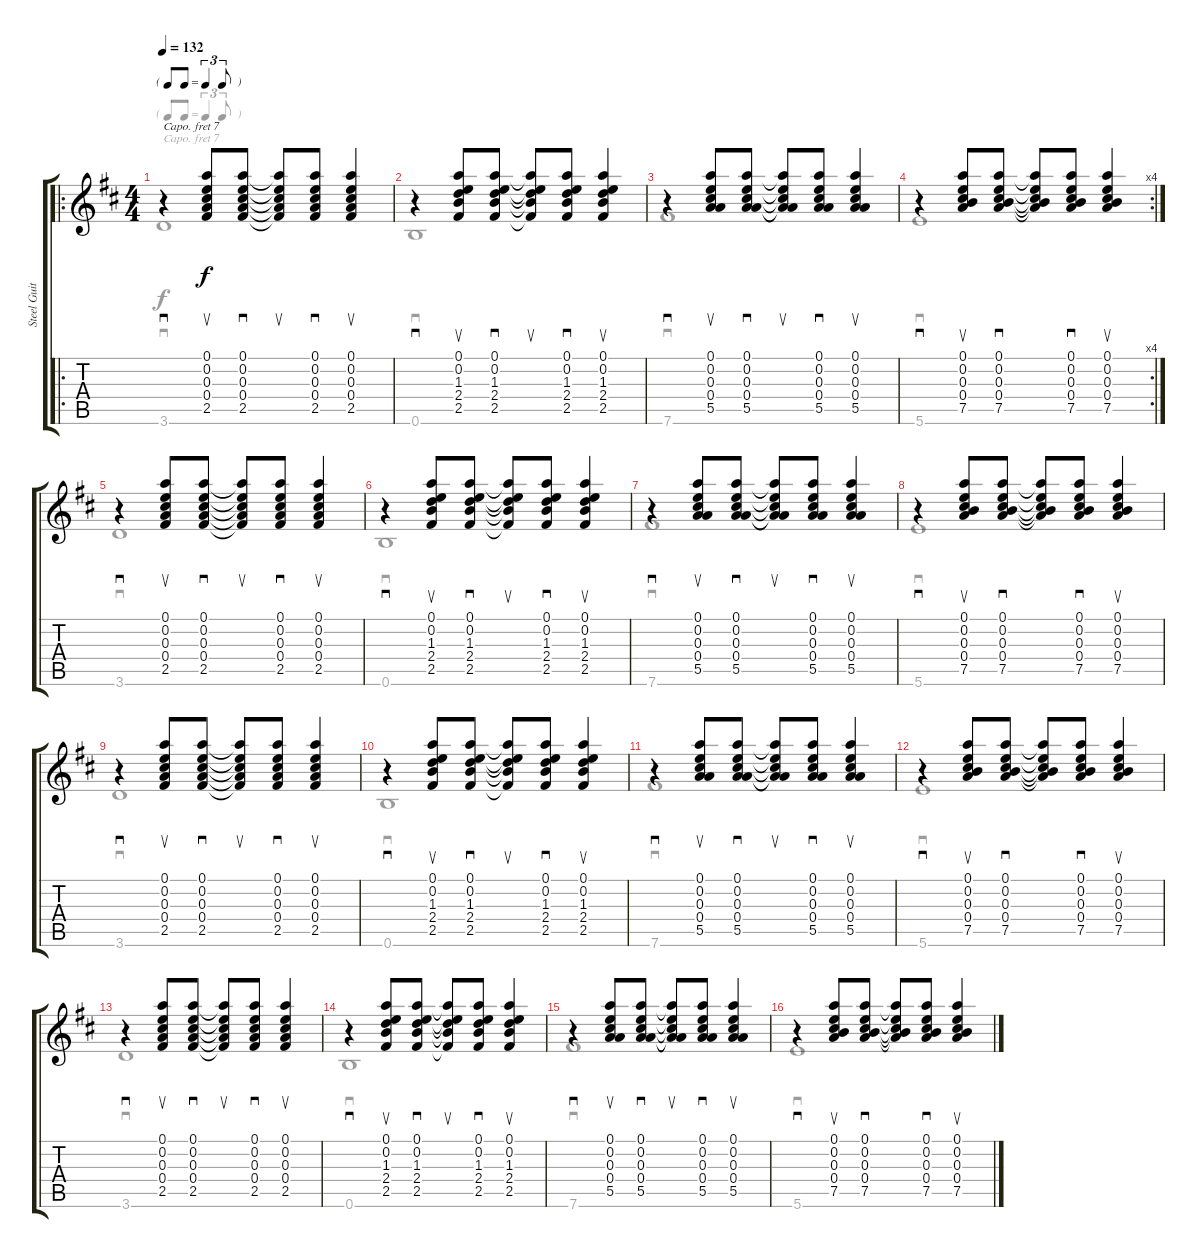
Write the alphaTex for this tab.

\track ("Steel Guitar" "Steel Guit") {instrument acousticguitarsteel}
\staff {score tabs}
\capo 7
\tuning (D4 A3 Gb3 D3 A2 E2) {hide}
\voice
\ro
\ts (4 4)
\tf triplet8th
\tempo 132
\clef g2
\ks d
r.4{sd dy f instrument acousticguitarsteel} (0.1 0.2 0.3 0.4 2.5).8{su} (0.1 0.2 0.3 0.4 2.5).8{sd} (0.1{t} 0.2{t} 0.3{t} 0.4{t} 2.5{t}).8{su} (0.1 0.2 0.3 0.4 2.5).8{sd} (0.1 0.2 0.3 0.4 2.5).4{su} |
r.4{sd} (0.1 0.2 1.3 2.4 2.5).8{su} (0.1 0.2 1.3 2.4 2.5).8{sd} (0.1{t} 0.2{t} 1.3{t} 2.4{t} 2.5{t}).8{su} (0.1 0.2 1.3 2.4 2.5).8{sd} (0.1 0.2 1.3 2.4 2.5).4{su} |
r.4{sd} (0.1 0.2 0.3 0.4 5.5).8{su} (0.1 0.2 0.3 0.4 5.5).8{sd} (0.1{t} 0.2{t} 0.3{t} 0.4{t} 5.5{t}).8{su} (0.1 0.2 0.3 0.4 5.5).8{sd} (0.1 0.2 0.3 0.4 5.5).4{su} |
\rc 4
r.4{sd} (0.1 0.2 0.3 0.4 7.5).8{su} (0.1 0.2 0.3 0.4 7.5).8{sd} (0.1{t} 0.2{t} 0.3{t} 0.4{t} 7.5{t}).8 (0.1 0.2 0.3 0.4 7.5).8{sd} (0.1 0.2 0.3 0.4 7.5).4{su} |
r.4{sd} (0.1 0.2 0.3 0.4 2.5).8{su} (0.1 0.2 0.3 0.4 2.5).8{sd} (0.1{t} 0.2{t} 0.3{t} 0.4{t} 2.5{t}).8{su} (0.1 0.2 0.3 0.4 2.5).8{sd} (0.1 0.2 0.3 0.4 2.5).4{su} |
r.4{sd} (0.1 0.2 1.3 2.4 2.5).8{su} (0.1 0.2 1.3 2.4 2.5).8{sd} (0.1{t} 0.2{t} 1.3{t} 2.4{t} 2.5{t}).8{su} (0.1 0.2 1.3 2.4 2.5).8{sd} (0.1 0.2 1.3 2.4 2.5).4{su} |
r.4{sd} (0.1 0.2 0.3 0.4 5.5).8{su} (0.1 0.2 0.3 0.4 5.5).8{sd} (0.1{t} 0.2{t} 0.3{t} 0.4{t} 5.5{t}).8{su} (0.1 0.2 0.3 0.4 5.5).8{sd} (0.1 0.2 0.3 0.4 5.5).4{su} |
r.4{sd} (0.1 0.2 0.3 0.4 7.5).8{su} (0.1 0.2 0.3 0.4 7.5).8{sd} (0.1{t} 0.2{t} 0.3{t} 0.4{t} 7.5{t}).8 (0.1 0.2 0.3 0.4 7.5).8{sd} (0.1 0.2 0.3 0.4 7.5).4{su} |
r.4{sd} (0.1 0.2 0.3 0.4 2.5).8{su} (0.1 0.2 0.3 0.4 2.5).8{sd} (0.1{t} 0.2{t} 0.3{t} 0.4{t} 2.5{t}).8{su} (0.1 0.2 0.3 0.4 2.5).8{sd} (0.1 0.2 0.3 0.4 2.5).4{su} |
r.4{sd} (0.1 0.2 1.3 2.4 2.5).8{su} (0.1 0.2 1.3 2.4 2.5).8{sd} (0.1{t} 0.2{t} 1.3{t} 2.4{t} 2.5{t}).8{su} (0.1 0.2 1.3 2.4 2.5).8{sd} (0.1 0.2 1.3 2.4 2.5).4{su} |
r.4{sd} (0.1 0.2 0.3 0.4 5.5).8{su} (0.1 0.2 0.3 0.4 5.5).8{sd} (0.1{t} 0.2{t} 0.3{t} 0.4{t} 5.5{t}).8{su} (0.1 0.2 0.3 0.4 5.5).8{sd} (0.1 0.2 0.3 0.4 5.5).4{su} |
r.4{sd} (0.1 0.2 0.3 0.4 7.5).8{su} (0.1 0.2 0.3 0.4 7.5).8{sd} (0.1{t} 0.2{t} 0.3{t} 0.4{t} 7.5{t}).8 (0.1 0.2 0.3 0.4 7.5).8{sd} (0.1 0.2 0.3 0.4 7.5).4{su} |
r.4{sd} (0.1 0.2 0.3 0.4 2.5).8{su} (0.1 0.2 0.3 0.4 2.5).8{sd} (0.1{t} 0.2{t} 0.3{t} 0.4{t} 2.5{t}).8{su} (0.1 0.2 0.3 0.4 2.5).8{sd} (0.1 0.2 0.3 0.4 2.5).4{su} |
r.4{sd} (0.1 0.2 1.3 2.4 2.5).8{su} (0.1 0.2 1.3 2.4 2.5).8{sd} (0.1{t} 0.2{t} 1.3{t} 2.4{t} 2.5{t}).8{su} (0.1 0.2 1.3 2.4 2.5).8{sd} (0.1 0.2 1.3 2.4 2.5).4{su} |
r.4{sd} (0.1 0.2 0.3 0.4 5.5).8{su} (0.1 0.2 0.3 0.4 5.5).8{sd} (0.1{t} 0.2{t} 0.3{t} 0.4{t} 5.5{t}).8{su} (0.1 0.2 0.3 0.4 5.5).8{sd} (0.1 0.2 0.3 0.4 5.5).4{su} |
r.4{sd} (0.1 0.2 0.3 0.4 7.5).8{su} (0.1 0.2 0.3 0.4 7.5).8{sd} (0.1{t} 0.2{t} 0.3{t} 0.4{t} 7.5{t}).8 (0.1 0.2 0.3 0.4 7.5).8{sd} (0.1 0.2 0.3 0.4 7.5).4{su}
\voice
\clef g2
\ottava regular
\simile none
\ks d
3.6.1{sd dy f} |
0.6.1{sd} |
7.6.1{sd} |
5.6.1{sd} |
3.6.1{sd} |
0.6.1{sd} |
7.6.1{sd} |
5.6.1{sd} |
3.6.1{sd} |
0.6.1{sd} |
7.6.1{sd} |
5.6.1{sd} |
3.6.1{sd} |
0.6.1{sd} |
7.6.1{sd} |
5.6.1{sd}
